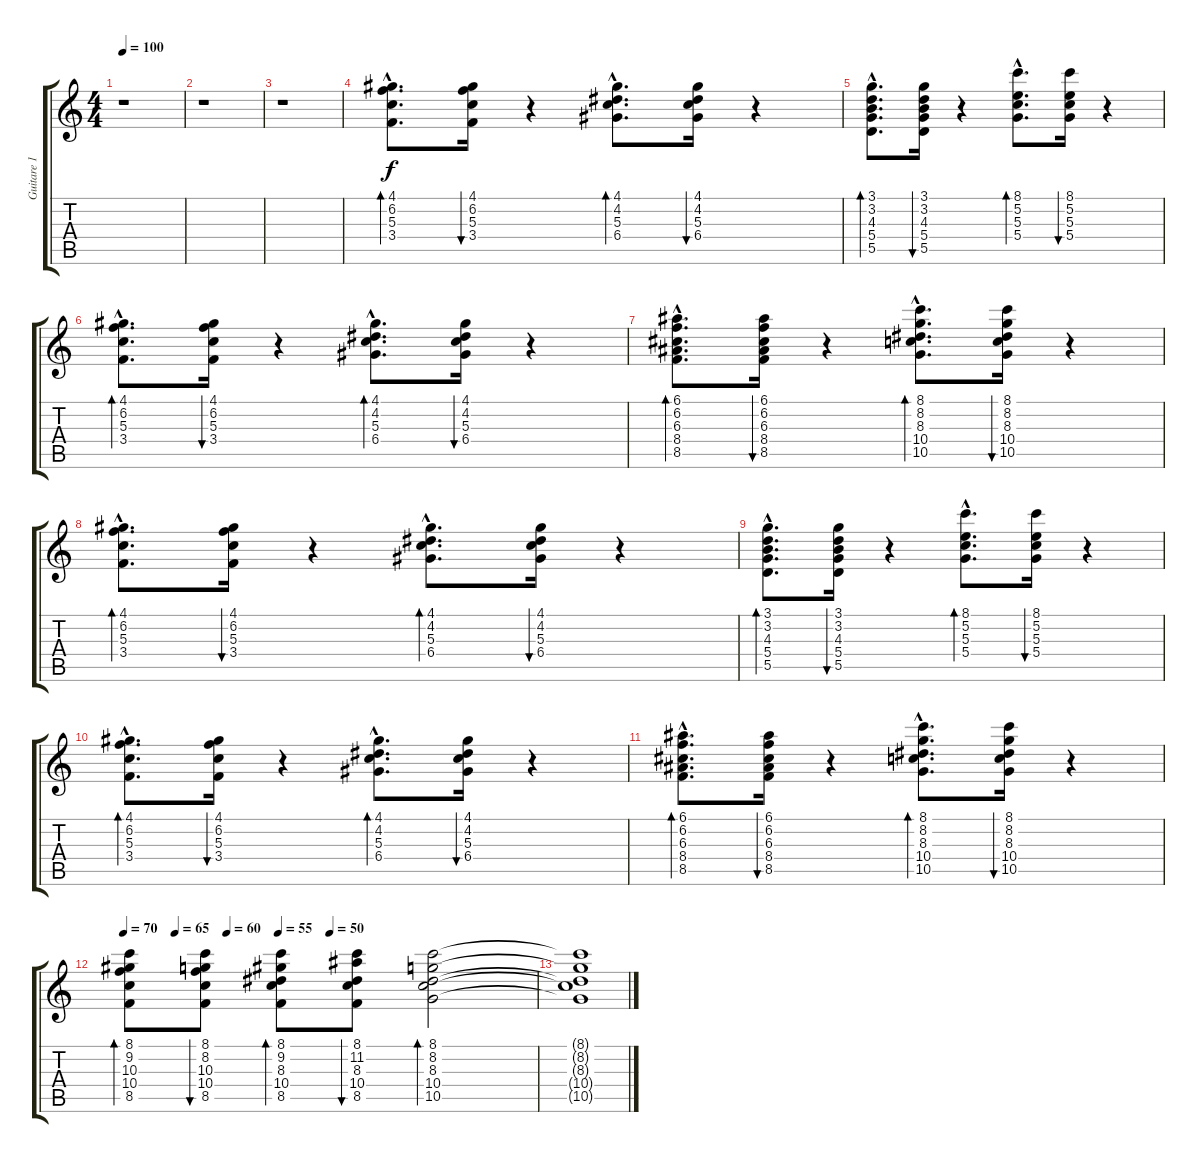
\track ("Guitare 1" "Guitare 1") {instrument electricguitarclean}
\staff {score tabs}
\tuning (E4 B3 G3 D3 A2 E2) {hide}
\ts (4 4)
\tempo 100
\clef g2
\ks c
r.1{dy f} |
r.1 |
r.1 |
(4.1{hac} 6.2{hac} 5.3{hac} 3.4{hac}).8{d bd 60} (4.1 6.2 5.3 3.4).16{bu 60} r.4 (4.1{hac} 4.2{hac} 5.3{hac} 6.4{hac}).8{d bd 60} (4.1 4.2 5.3 6.4).16{bu 60} r.4 |
(3.1{hac} 3.2{hac} 4.3{hac} 5.4{hac} 5.5{hac}).8{d bd 60} (3.1 3.2 4.3 5.4 5.5).16{bu 60} r.4 (8.1{hac} 5.2{hac} 5.3{hac} 5.4{hac}).8{d bd 60} (8.1 5.2 5.3 5.4).16{bu 60} r.4 |
(4.1{hac} 6.2{hac} 5.3{hac} 3.4{hac}).8{d bd 60} (4.1 6.2 5.3 3.4).16{bu 60} r.4 (4.1{hac} 4.2{hac} 5.3{hac} 6.4{hac}).8{d bd 60} (4.1 4.2 5.3 6.4).16{bu 60} r.4 |
(6.1{hac} 6.2{hac} 6.3{hac} 8.4{hac} 8.5{hac}).8{d bd 60} (6.1 6.2 6.3 8.4 8.5).16{bu 60} r.4 (8.1{hac} 8.2{hac} 8.3{hac} 10.4{hac} 10.5{hac}).8{d bd 60} (8.1 8.2 8.3 10.4 10.5).16{bu 60} r.4 |
(4.1{hac} 6.2{hac} 5.3{hac} 3.4{hac}).8{d bd 60} (4.1 6.2 5.3 3.4).16{bu 60} r.4 (4.1{hac} 4.2{hac} 5.3{hac} 6.4{hac}).8{d bd 60} (4.1 4.2 5.3 6.4).16{bu 60} r.4 |
(3.1{hac} 3.2{hac} 4.3{hac} 5.4{hac} 5.5{hac}).8{d bd 60} (3.1 3.2 4.3 5.4 5.5).16{bu 60} r.4 (8.1{hac} 5.2{hac} 5.3{hac} 5.4{hac}).8{d bd 60} (8.1 5.2 5.3 5.4).16{bu 60} r.4 |
(4.1{hac} 6.2{hac} 5.3{hac} 3.4{hac}).8{d bd 60} (4.1 6.2 5.3 3.4).16{bu 60} r.4 (4.1{hac} 4.2{hac} 5.3{hac} 6.4{hac}).8{d bd 60} (4.1 4.2 5.3 6.4).16{bu 60} r.4 |
(6.1{hac} 6.2{hac} 6.3{hac} 8.4{hac} 8.5{hac}).8{d bd 60} (6.1 6.2 6.3 8.4 8.5).16{bu 60} r.4 (8.1{hac} 8.2{hac} 8.3{hac} 10.4{hac} 10.5{hac}).8{d bd 60} (8.1 8.2 8.3 10.4 10.5).16{bu 60} r.4 |
\tempo 70
\tempo (65 0.125)
\tempo (60 0.25)
\tempo (55 0.375)
\tempo (50 0.5)
(8.1 9.2 10.3 10.4 8.5).8{bd 60} (8.1 8.2 10.3 10.4 8.5).8{bu 60} (8.1 9.2 8.3 10.4 8.5).8{bd 60} (8.1 11.2 8.3 10.4 8.5).8{bu 60} (8.1 8.2 8.3 10.4 10.5).2{bd 60} |
(8.1{t} 8.2{t} 8.3{t} 10.4{t} 10.5{t}).1
